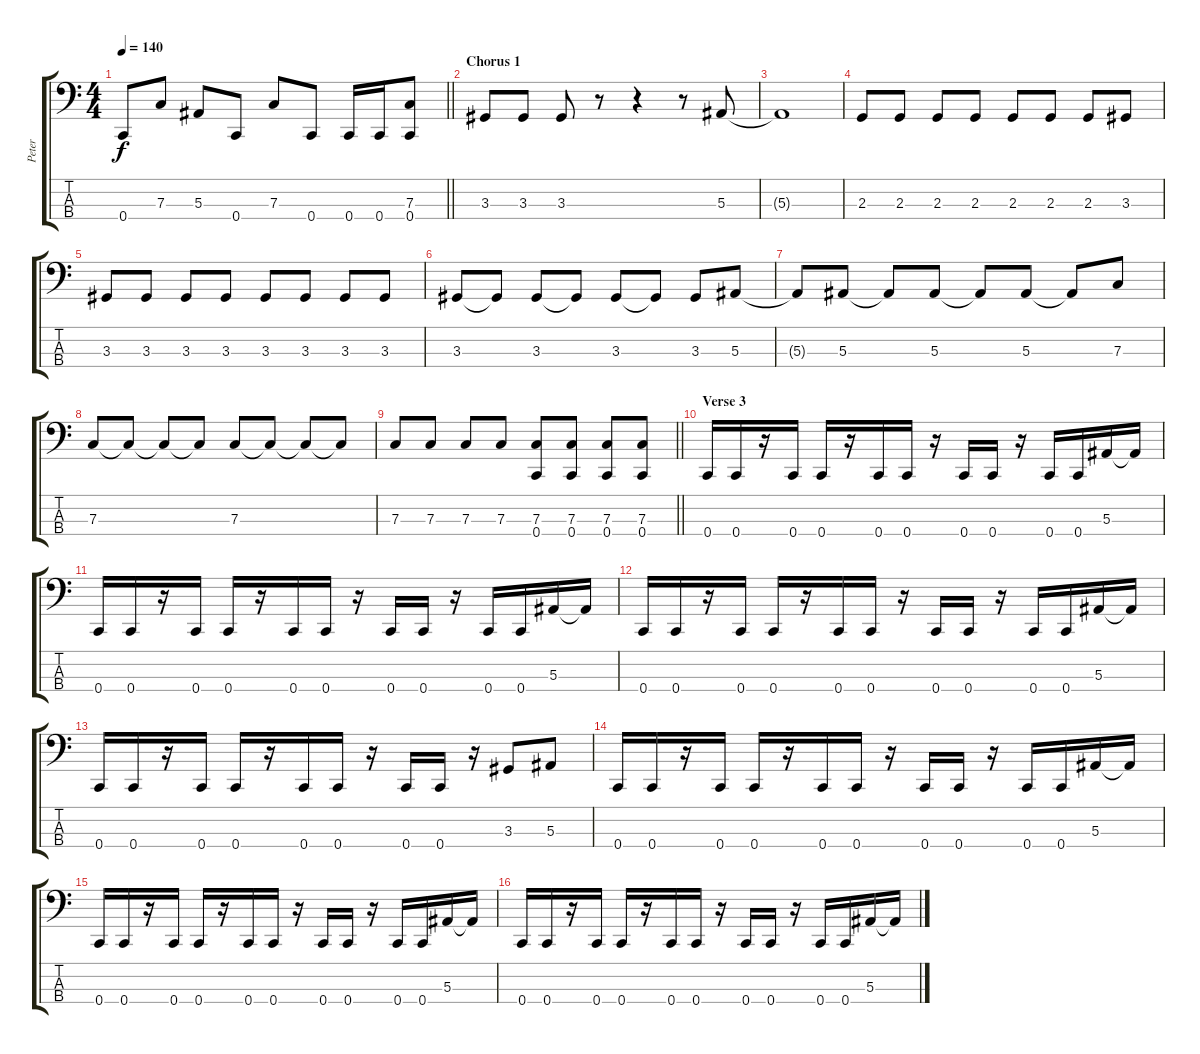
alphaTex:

\track ("Peter" "Peter") {instrument electricbasspick}
\staff {score tabs}
\tuning (Eb2 Bb1 F1 C1) {hide}
\ts (4 4)
\tempo 140
\clef f4
\barLineRight lightlight
\ks c
0.4.8{dy f} 7.3.8 5.3.8 0.4.8 7.3.8 0.4.8 0.4.16{volume 10} 0.4.16 (7.3 0.4).8 |
\section ("" "Chorus 1")
3.3.8{volume 13} 3.3.8 3.3.8 r.8 r.4 r.8 5.3.8 |
5.3{t}.1 |
2.3.8 2.3.8 2.3.8 2.3.8 2.3.8 2.3.8 2.3.8 3.3.8 |
3.3.8 3.3.8 3.3.8 3.3.8 3.3.8 3.3.8 3.3.8 3.3.8 |
3.3.8 3.3{t}.8 3.3.8 3.3{t}.8 3.3.8 3.3{t}.8 3.3.8 5.3.8 |
5.3{t}.8 5.3.8 5.3{t}.8 5.3.8 5.3{t}.8 5.3.8 5.3{t}.8 7.3.8 |
7.3.8 7.3{t}.8 7.3{t}.8 7.3{t}.8 7.3.8 7.3{t}.8 7.3{t}.8 7.3{t}.8 |
\barLineRight lightlight
7.3.8 7.3.8 7.3.8 7.3.8 (7.3 0.4).8 (7.3 0.4).8 (7.3 0.4).8 (7.3 0.4).8 |
\section ("" "Verse 3")
0.4.16{volume 15} 0.4.16 r.16 0.4.16 0.4.16 r.16 0.4.16 0.4.16 r.16 0.4.16 0.4.16 r.16 0.4.16 0.4.16 5.3.16 5.3{t}.16 |
0.4.16 0.4.16 r.16 0.4.16 0.4.16 r.16 0.4.16 0.4.16 r.16 0.4.16 0.4.16 r.16 0.4.16 0.4.16 5.3.16 5.3{t}.16 |
0.4.16 0.4.16 r.16 0.4.16 0.4.16 r.16 0.4.16 0.4.16 r.16 0.4.16 0.4.16 r.16 0.4.16 0.4.16 5.3.16 5.3{t}.16 |
0.4.16 0.4.16 r.16 0.4.16 0.4.16 r.16 0.4.16 0.4.16 r.16 0.4.16 0.4.16 r.16 3.3.8 5.3.8 |
0.4.16 0.4.16 r.16 0.4.16 0.4.16 r.16 0.4.16 0.4.16 r.16 0.4.16 0.4.16 r.16 0.4.16 0.4.16 5.3.16 5.3{t}.16 |
0.4.16 0.4.16 r.16 0.4.16 0.4.16 r.16 0.4.16 0.4.16 r.16 0.4.16 0.4.16 r.16 0.4.16 0.4.16 5.3.16 5.3{t}.16 |
0.4.16 0.4.16 r.16 0.4.16 0.4.16 r.16 0.4.16 0.4.16 r.16 0.4.16 0.4.16 r.16 0.4.16 0.4.16 5.3.16 5.3{t}.16
